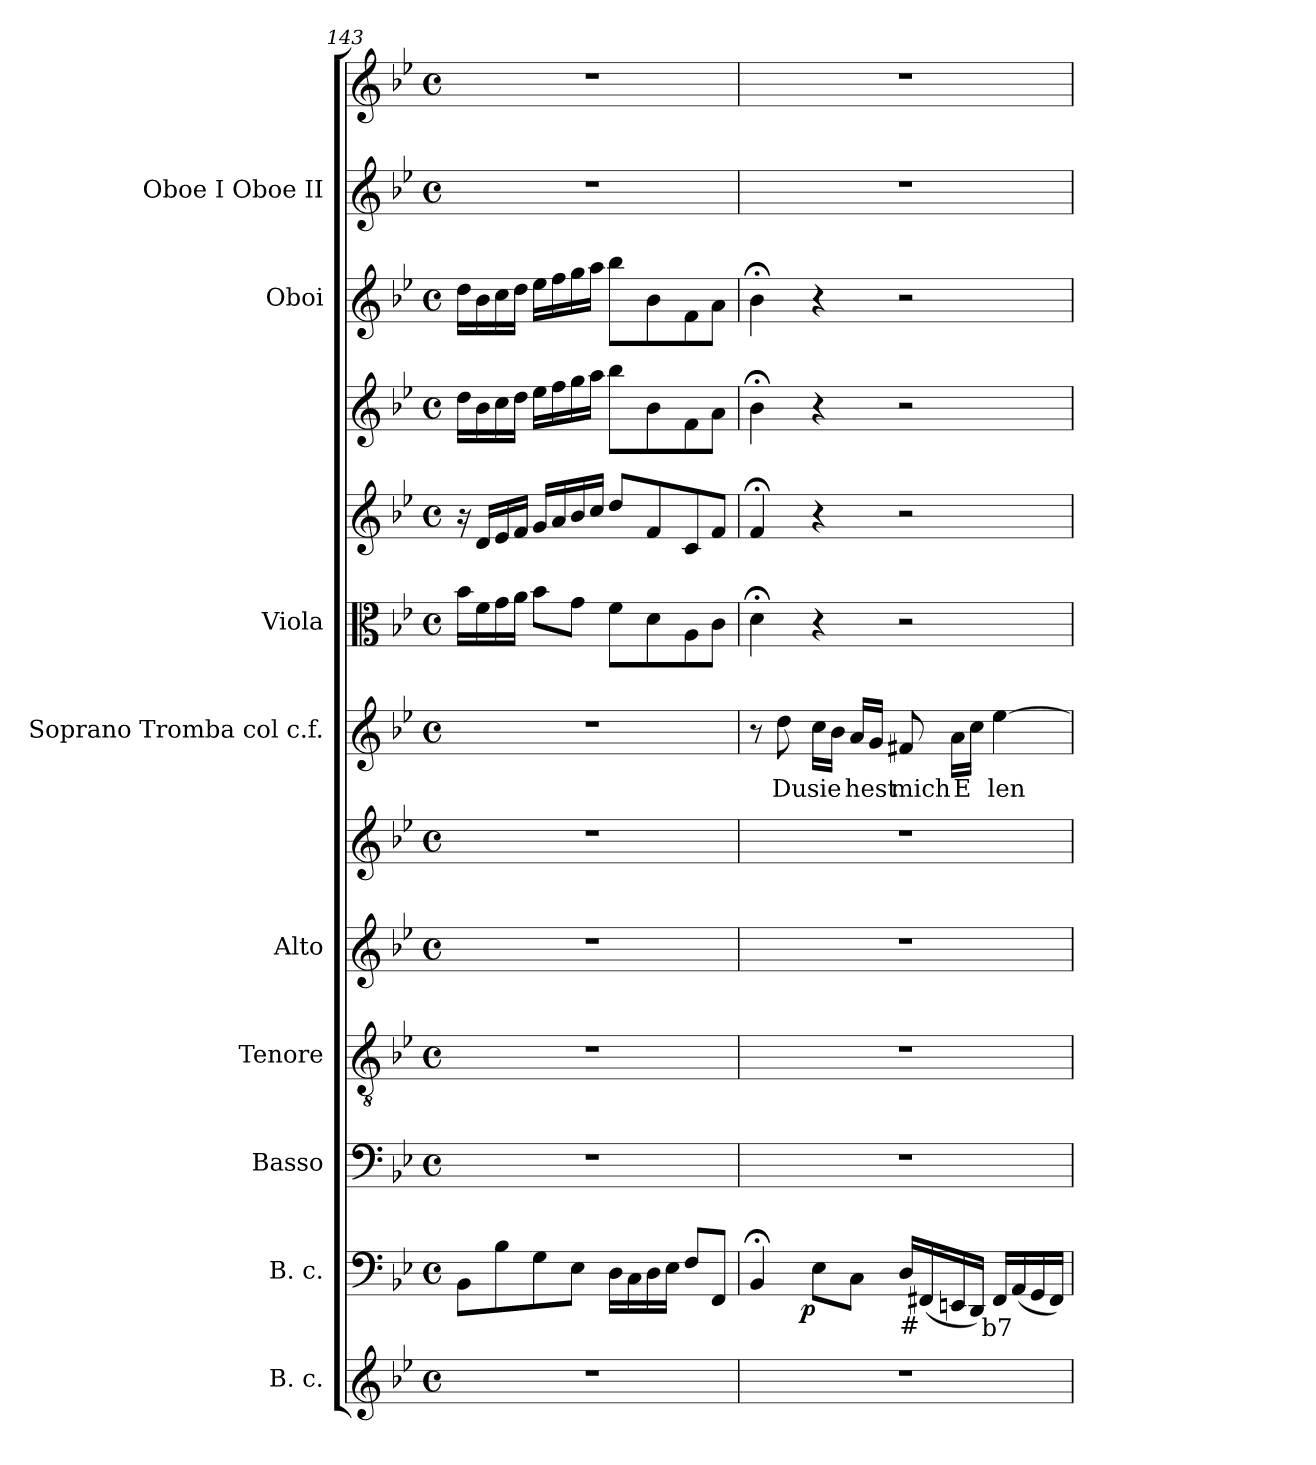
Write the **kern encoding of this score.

**kern	**kern	**dynam	**kern	**kern	**kern	**kern	**kern	**text	**kern	**kern	**kern	**kern	**kern	**kern
*part12	*part11	*part11	*part10	*part9	*part8	*part7	*part6	*part6	*part5	*part4	*part3	*part2	*part1	*part1
*staff13	*staff12	*staff12	*staff11	*staff10	*staff9	*staff8	*staff7	*staff7	*staff6	*staff5	*staff4	*staff3	*staff2	*staff1
*I"B. c.	*I"B. c.	*	*I"Basso	*I"Tenore	*I"Alto	*	*I"Soprano Tromba col c.f.	*	*I"Viola	*	*	*I"Oboi	*I"Oboe I Oboe II	*
*	*I'B. c.	*	*I'Basso	*I'Tenore	*I'Alto	*	*I'Soprano	*	*I'Viola	*	*	*	*I'Ob	*
*clefG2	*clefF4	*	*clefF4	*clefGv2	*clefG2	*clefG2	*clefG2	*	*clefC3	*clefG2	*clefG2	*clefG2	*clefG2	*clefG2
*k[b-e-]	*k[b-e-]	*	*k[b-e-]	*k[b-e-]	*k[b-e-]	*k[b-e-]	*k[b-e-]	*	*k[b-e-]	*k[b-e-]	*k[b-e-]	*k[b-e-]	*k[b-e-]	*k[b-e-]
*B-:	*B-:	*	*B-:	*B-:	*B-:	*B-:	*B-:	*	*B-:	*B-:	*B-:	*B-:	*B-:	*B-:
*M4/4	*M4/4	*	*M4/4	*M4/4	*M4/4	*M4/4	*M4/4	*	*M4/4	*M4/4	*M4/4	*M4/4	*M4/4	*M4/4
*met(c)	*met(c)	*	*met(c)	*met(c)	*met(c)	*met(c)	*met(c)	*	*met(c)	*met(c)	*met(c)	*met(c)	*met(c)	*met(c)
=143	=143	=143	=143	=143	=143	=143	=143	=143	=143	=143	=143	=143	=143	=143
1r	8BB-\L	.	1r	1r	1r	1r	1r	.	16b-\LL	16ra	16dd\LL	16dd\LL	1r	1r
.	.	.	.	.	.	.	.	.	16f\	16d/LL	16b-\	16b-\	.	.
.	8B-\	.	.	.	.	.	.	.	16g\	16e-/	16cc\	16cc\	.	.
.	.	.	.	.	.	.	.	.	16a\JJ	16f/JJ	16dd\JJ	16dd\JJ	.	.
.	8G>\	.	.	.	.	.	.	.	8b-\L	16g/LL	16ee-\LL	16ee-\LL	.	.
.	.	.	.	.	.	.	.	.	.	16a/	16ff\	16ff\	.	.
.	8E-\J	.	.	.	.	.	.	.	8g\J	16b-/	16gg\	16gg\	.	.
.	.	.	.	.	.	.	.	.	.	16cc/JJ	16aa\JJ	16aa\JJ	.	.
.	16D>\LL	.	.	.	.	.	.	.	8f\L	8dd/L	8bb-\L	8bb-\L	.	.
.	16C\	.	.	.	.	.	.	.	.	.	.	.	.	.
.	16D\	.	.	.	.	.	.	.	8d\	8f/	8b-\	8b-\	.	.
.	16E->\JJ	.	.	.	.	.	.	.	.	.	.	.	.	.
.	8F/L	.	.	.	.	.	.	.	8A\	8c/	8f\	8f\	.	.
.	8FF/J	.	.	.	.	.	.	.	8c\J	8f/J	8a\J	8a\J	.	.
=144	=144	=144	=144	=144	=144	=144	=144	=144	=144	=144	=144	=144	=144	=144
*	*^	*	*	*	*	*	*	*	*	*	*	*	*	*
1r	4BB-;/	8..ryy	.	1r	1r	1r	1r	8r	.	4d;<\	4f;/	4b-;<\	4b-;<\	1r	1r
!	!	!	!	!	!	!	!	!	!LO:LY:b	!	!	!	!	!	!
.	.	.	.	.	.	.	.	8dd\	Du	.	.	.	.	.	.
!	!	!	!LO:DY:b	!	!	!	!	!	!	!	!	!	!	!	!
.	.	2ryy	p	.	.	.	.	.	.	.	.	.	.	.	.
!	!	!	!	!	!	!	!	!	!LO:LY:b	!	!	!	!	!	!
.	8E-\L	.	.	.	.	.	.	16cc\LL	sie	4r	4r	4r	4r	.	.
.	.	.	.	.	.	.	.	16b-\JJ	.	.	.	.	.	.	.
!	!	!	!	!	!	!	!	!	!LO:LY:b	!	!	!	!	!	!
.	8C>\J	.	.	.	.	.	.	16a/LL	hest	.	.	.	.	.	.
.	.	.	.	.	.	.	.	16g/JJ	.	.	.	.	.	.	.
!	!LO:TX:b:t=#	!	!	!	!	!	!	!	!	!	!	!	!	!	!
!	!	!	!	!	!	!	!	!	!LO:LY:b	!	!	!	!	!	!
.	16D/LL	.	.	.	.	.	.	8f#X/	mich	2r	2r	2r	2r	.	.
.	(<16FF#X/	.	.	.	.	.	.	.	.	.	.	.	.	.	.
!	!	!	!	!	!	!	!	!	!LO:LY:b	!	!	!	!	!	!
.	16EEn/	.	.	.	.	.	.	16a\LL	E	.	.	.	.	.	.
.	16DD/JJ)	.	.	.	.	.	.	16cc\JJ	.	.	.	.	.	.	.
!	!	!LO:TX:b:t=b7	!	!	!	!	!	!	!	!	!	!	!	!	!
.	.	4ryy	.	.	.	.	.	.	.	.	.	.	.	.	.
!	!	!	!	!	!	!	!	!	!LO:LY:b	!	!	!	!	!	!
.	16FF#</LL	.	.	.	.	.	.	[>4ee-\	len	.	.	.	.	.	.
.	(<16AA/	.	.	.	.	.	.	.	.	.	.	.	.	.	.
.	16GG/	.	.	.	.	.	.	.	.	.	.	.	.	.	.
.	16FF#/JJ)	.	.	.	.	.	.	.	.	.	.	.	.	.	.
.	.	32ryy	.	.	.	.	.	.	.	.	.	.	.	.	.
*	*v	*v	*	*	*	*	*	*	*	*	*	*	*	*	*
=	=	=	=	=	=	=	=	=	=	=	=	=	=	=
*-	*-	*-	*-	*-	*-	*-	*-	*-	*-	*-	*-	*-	*-	*-
